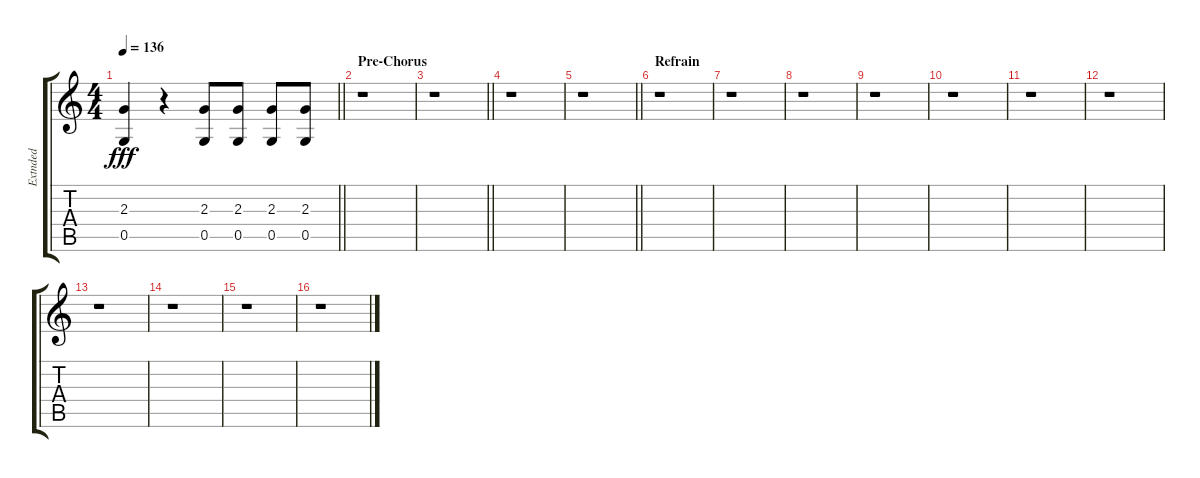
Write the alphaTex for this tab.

\track ("Extnded" "Extnded") {instrument distortionguitar}
\staff {score tabs}
\tuning (D4 A3 F3 C3 G2 D2) {hide}
\ts (4 4)
\tempo 136
\clef g2
\barLineRight lightlight
\ks c
(2.3 0.5).4{dy fff} r.4 (2.3 0.5).8 (2.3 0.5).8 (2.3 0.5).8 (2.3 0.5).8 |
\section ("" "Pre-Chorus")
r.1 |
\barLineRight lightlight
r.1 |
r.1 |
\barLineRight lightlight
r.1 |
\section ("" "Refrain")
r.1 |
r.1 |
r.1 |
r.1 |
r.1 |
r.1 |
r.1 |
r.1 |
r.1 |
r.1 |
r.1
